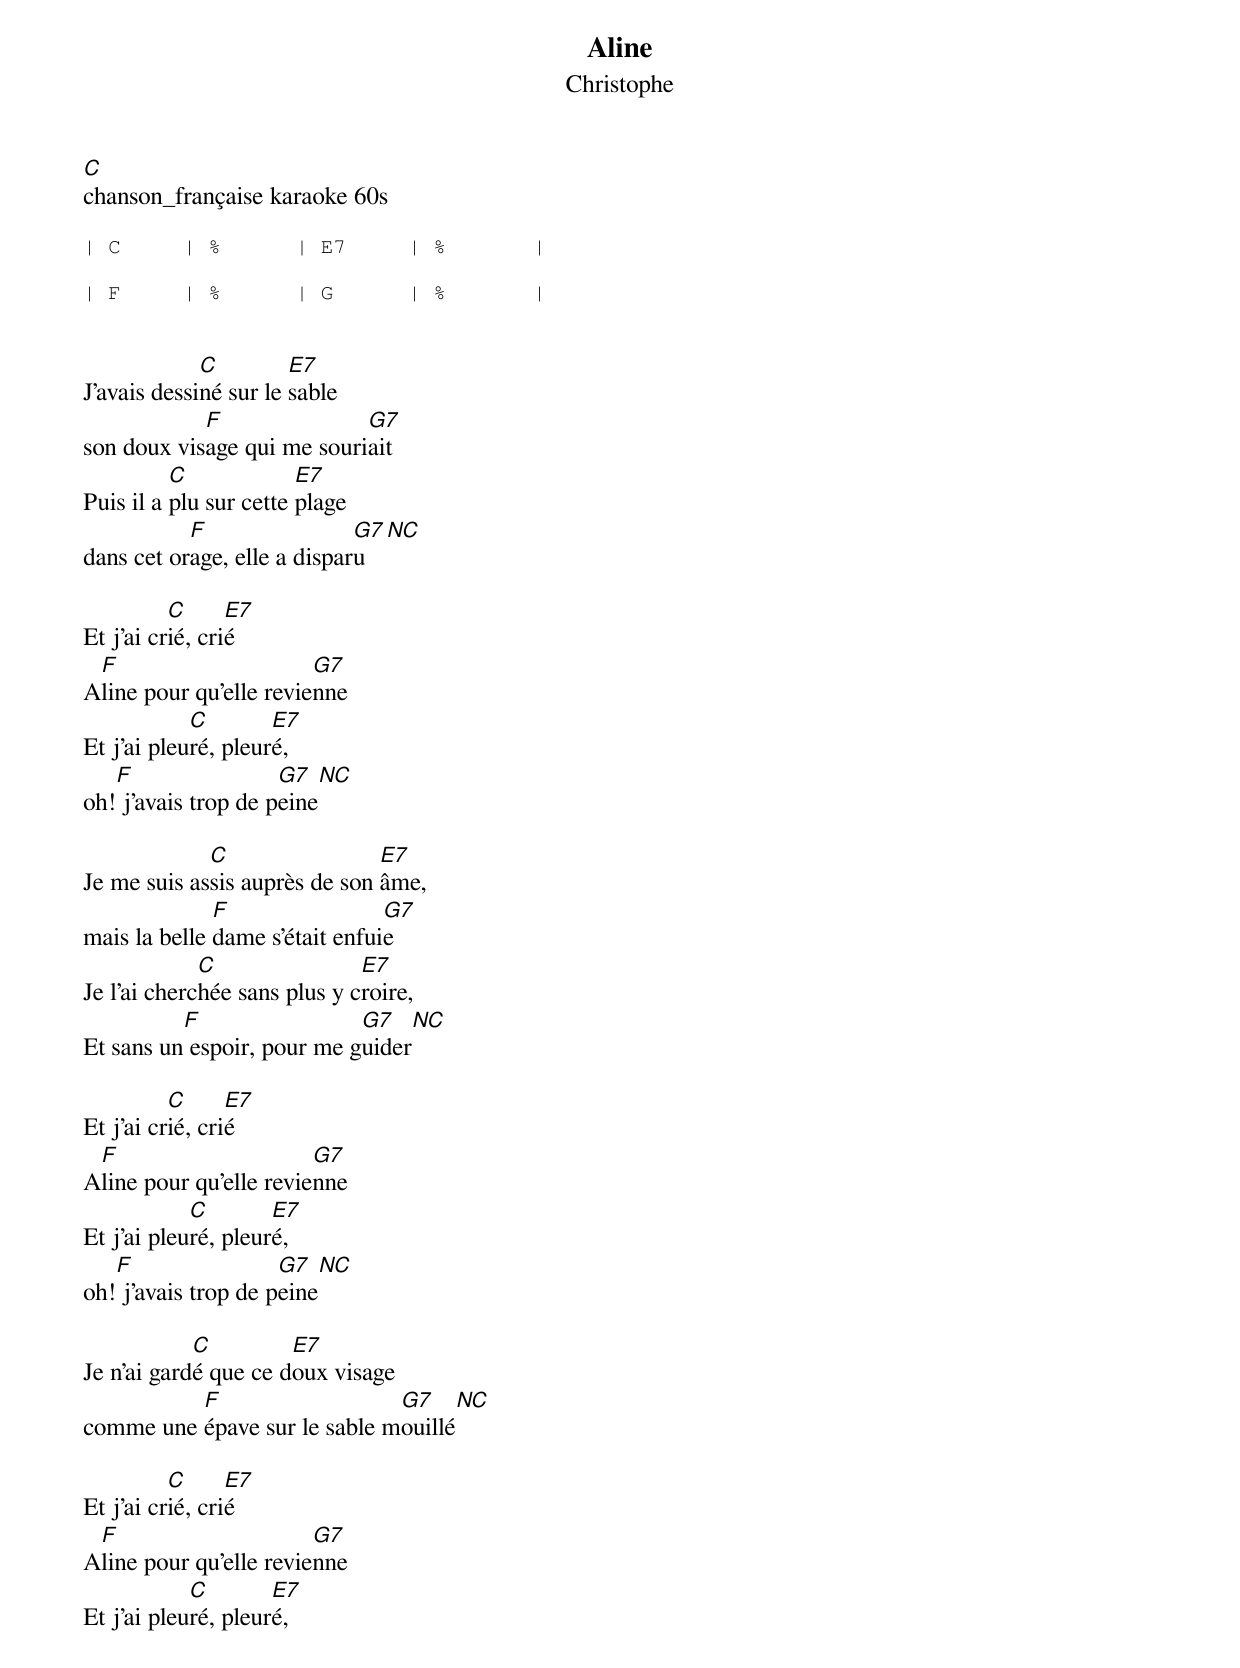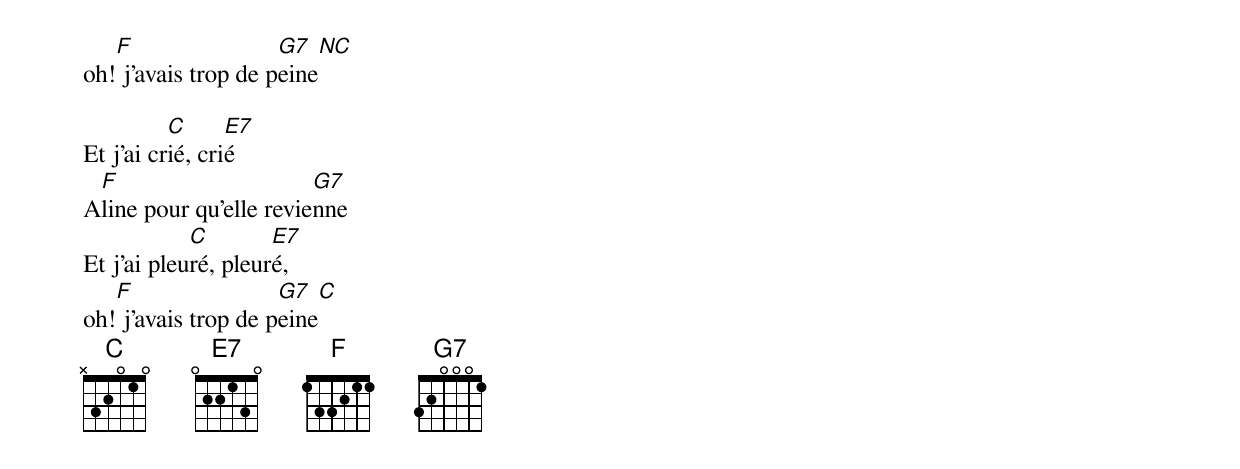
Aline
Christophe
C
chanson_française karaoke 60s

| C     | %      | E7     | %       |

| F     | %      | G      | %       |


             C         E7
J'avais dessiné sur le sable
            F               G7
son doux visage qui me souriait
          C             E7
Puis il a plu sur cette plage
           F                 G7    NC
dans cet orage, elle a disparu

          C      E7
Et j'ai crié, crié
 F                      G7
Aline pour qu'elle revienne
            C        E7
Et j'ai pleuré, pleuré,
   F                 G7   NC
oh! j'avais trop de peine

             C                 E7
Je me suis assis auprès de son âme,
              F                 G7
mais la belle dame s'était enfuie
             C                E7
Je l'ai cherchée sans plus y croire,
          F                 G7   NC
Et sans un espoir, pour me guider

          C      E7
Et j'ai crié, crié
 F                      G7
Aline pour qu'elle revienne
            C        E7
Et j'ai pleuré, pleuré,
   F                 G7   NC
oh! j'avais trop de peine

            C         E7
Je n'ai gardé que ce doux visage
          F                   G7      NC
comme une épave sur le sable mouillé

          C      E7
Et j'ai crié, crié
 F                      G7
Aline pour qu'elle revienne
            C        E7
Et j'ai pleuré, pleuré,
   F                 G7   NC
oh! j'avais trop de peine

          C      E7
Et j'ai crié, crié
 F                      G7
Aline pour qu'elle revienne
            C        E7
Et j'ai pleuré, pleuré,
   F                 G7            C
oh! j'avais trop de peine
